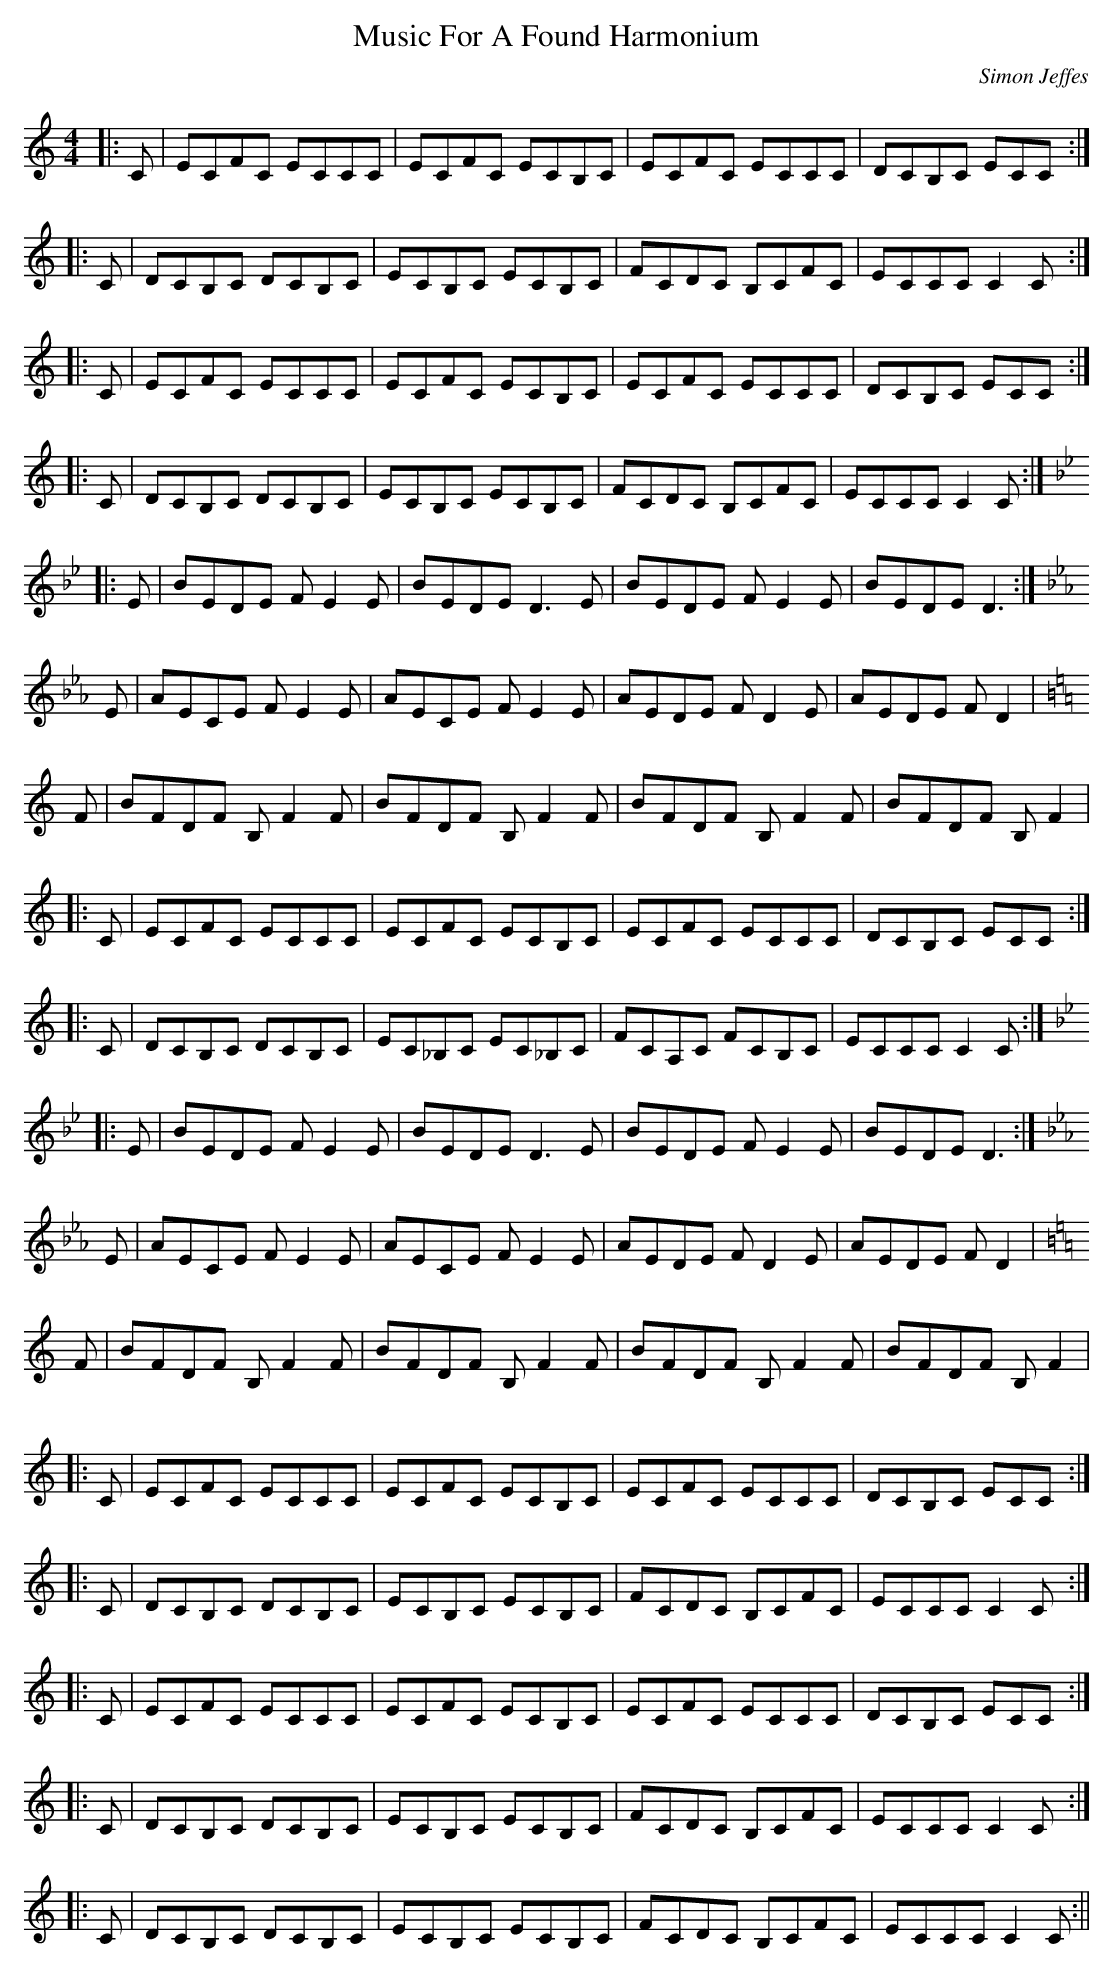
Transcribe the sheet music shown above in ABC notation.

X:1
T: Music For A Found Harmonium
C: Simon Jeffes
M: 4/4
K: C
|:C|ECFC ECCC|ECFC ECB,C|ECFC ECCC|DCB,C ECC:|
|:C|DCB,C DCB,C|ECB,C ECB,C|FCDC B,CFC|ECCC C2C:|
|:C|ECFC ECCC|ECFC ECB,C|ECFC ECCC|DCB,C ECC:|
|:C|DCB,C DCB,C|ECB,C ECB,C|FCDC B,CFC|ECCC C2C:|
K: Bb
|:E|BEDE FE2E|BEDE D3E|BEDE FE2E|BEDE D3:|
K: Eb
E|AECE FE2E|AECE FE2E|AEDE FD2E|AEDE FD2|
K: C
F|BFDF B,F2F|BFDF B,F2F|BFDF B,F2F|BFDF B,F2|
|:C|ECFC ECCC|ECFC ECB,C|ECFC ECCC|DCB,C ECC:|
|:C|DCB,C DCB,C|EC_B,C EC_B,C|FCA,C FCB,C|ECCC C2C:|
K: Bb
|:E|BEDE FE2E|BEDE D3E|BEDE FE2E|BEDE D3:|
K: Eb
E|AECE FE2E|AECE FE2E|AEDE FD2E|AEDE FD2|
K: C
F|BFDF B,F2F|BFDF B,F2F|BFDF B,F2F|BFDF B,F2|
|:C|ECFC ECCC|ECFC ECB,C|ECFC ECCC|DCB,C ECC:|
|:C|DCB,C DCB,C|ECB,C ECB,C|FCDC B,CFC|ECCC C2C:|
|:C|ECFC ECCC|ECFC ECB,C|ECFC ECCC|DCB,C ECC:|
|:C|DCB,C DCB,C|ECB,C ECB,C|FCDC B,CFC|ECCC C2C:|
|:C|DCB,C DCB,C|ECB,C ECB,C|FCDC B,CFC|ECCC C2C:||
